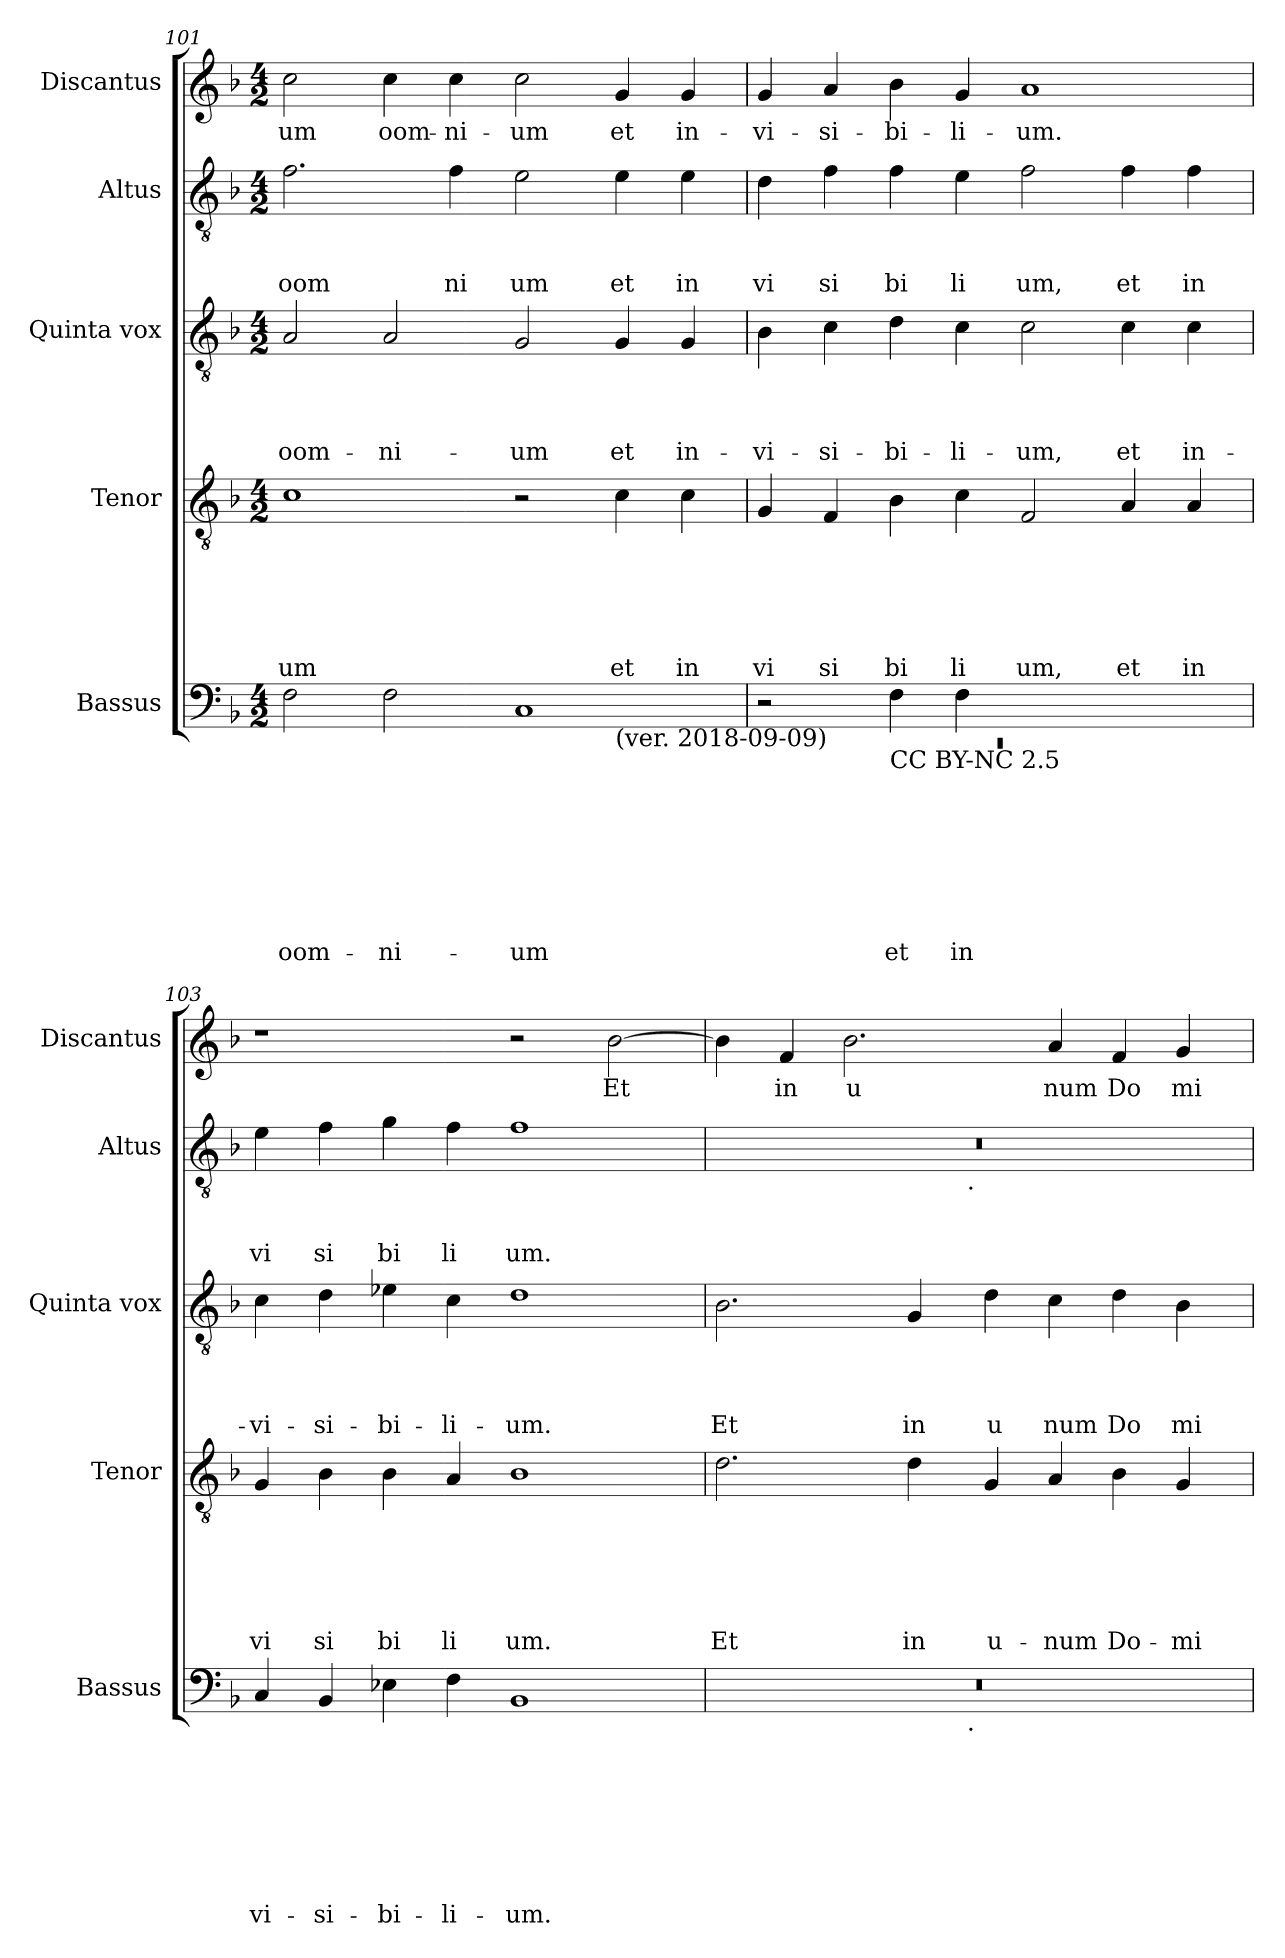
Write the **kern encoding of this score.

**kern	**text	**text	**text	**text	**text	**text	**text	**text	**kern	**text	**text	**text	**text	**text	**text	**kern	**text	**text	**text	**text	**kern	**text	**text	**text	**kern	**text
*part5	*part5	*part5	*part5	*part5	*part5	*part5	*part5	*part5	*part4	*part4	*part4	*part4	*part4	*part4	*part4	*part3	*part3	*part3	*part3	*part3	*part2	*part2	*part2	*part2	*part1	*part1
*staff5	*staff5	*staff5	*staff5	*staff5	*staff5	*staff5	*staff5	*staff5	*staff4	*staff4	*staff4	*staff4	*staff4	*staff4	*staff4	*staff3	*staff3	*staff3	*staff3	*staff3	*staff2	*staff2	*staff2	*staff2	*staff1	*staff1
*I"Bassus	*	*	*	*	*	*	*	*	*I"Tenor	*	*	*	*	*	*	*I"Quinta vox	*	*	*	*	*I"Altus	*	*	*	*I"Discantus	*
*I'Bassus	*	*	*	*	*	*	*	*	*I'Tenor	*	*	*	*	*	*	*I'Quinta vox	*	*	*	*	*I'Altus	*	*	*	*I'Discantus	*
*clefF4	*	*	*	*	*	*	*	*	*clefGv2	*	*	*	*	*	*	*clefGv2	*	*	*	*	*clefGv2	*	*	*	*clefG2	*
*ITrd-3c-5	*	*	*	*	*	*	*	*	*ITrd-3c-5	*	*	*	*	*	*	*	*	*	*	*	*ITrd-3c-5	*	*	*	*ITrd-3c-5	*
*k[b-e-]	*	*	*	*	*	*	*	*	*k[b-e-]	*	*	*	*	*	*	*k[b-]	*	*	*	*	*k[b-e-]	*	*	*	*k[b-e-]	*
*B-:	*	*	*	*	*	*	*	*	*B-:	*	*	*	*	*	*	*F:	*	*	*	*	*B-:	*	*	*	*B-:	*
*M4/2	*	*	*	*	*	*	*	*	*M4/2	*	*	*	*	*	*	*M4/2	*	*	*	*	*M4/2	*	*	*	*M4/2	*
=101	=101	=101	=101	=101	=101	=101	=101	=101	=101	=101	=101	=101	=101	=101	=101	=101	=101	=101	=101	=101	=101	=101	=101	=101	=101	=101
!	!	!	!	!	!	!	!	!LO:LY:b	!	!	!	!	!	!	!LO:LY:b	!	!	!	!	!LO:LY:b	!	!	!	!LO:LY:b	!	!LO:LY:b
*^	*	*	*	*	*	*	*	*	*	*	*	*	*	*	*	*	*	*	*	*	*	*	*	*	*	*
2B-\	1.ryy	.	.	.	.	.	.	.	oom-	1f	.	.	.	.	.	um	2A/	.	.	.	oom-	2.b-\	.	.	oom	2ff\	-um
!	!	!	!	!	!	!	!	!	!LO:LY:b	!	!	!	!	!	!	!	!	!	!	!	!LO:LY:b	!	!	!	!	!	!LO:LY:b
2B-\	.	.	.	.	.	.	.	.	-ni-	.	.	.	.	.	.	.	2A/	.	.	.	-ni-	.	.	.	.	4ff\	oom-
!	!	!	!	!	!	!	!	!	!	!	!	!	!	!	!	!	!	!	!	!	!	!	!	!	!LO:LY:b	!	!LO:LY:b
.	.	.	.	.	.	.	.	.	.	.	.	.	.	.	.	.	.	.	.	.	.	4b-\	.	.	ni	4ff\	-ni-
!	!	!	!	!	!	!	!	!	!LO:LY:b	!	!	!	!	!	!	!	!	!	!	!	!LO:LY:b	!	!	!	!LO:LY:b	!	!LO:LY:b
1F	.	.	.	.	.	.	.	.	-um	2r	.	.	.	.	.	.	2G/	.	.	.	-um	2a\	.	.	um	2ff\	-um
!	!LO:TX:b:t=(ver. 2018-09-09)	!	!	!	!	!	!	!	!	!	!	!	!	!	!	!	!	!	!	!	!	!	!	!	!	!	!
!	!	!	!	!	!	!	!	!	!	!	!	!	!	!	!	!LO:LY:b	!	!	!	!	!LO:LY:b	!	!	!	!LO:LY:b	!	!LO:LY:b
.	2ryy	.	.	.	.	.	.	.	.	4f\	.	.	.	.	.	et	4G/	.	.	.	et	4a\	.	.	et	4cc/	et
!	!	!	!	!	!	!	!	!	!	!	!	!	!	!	!	!LO:LY:b	!	!	!	!	!LO:LY:b	!	!	!	!LO:LY:b	!	!LO:LY:b
.	.	.	.	.	.	.	.	.	.	4f\	.	.	.	.	.	in	4G/	.	.	.	in-	4a\	.	.	in	4cc/	in-
=102	=102	=102	=102	=102	=102	=102	=102	=102	=102	=102	=102	=102	=102	=102	=102	=102	=102	=102	=102	=102	=102	=102	=102	=102	=102	=102	=102
!	!LO:N:vis=1	!	!	!	!	!	!	!	!	!	!	!	!	!	!	!LO:LY:b	!	!	!	!	!LO:LY:b	!	!	!	!LO:LY:b	!	!LO:LY:b
*	*^	*	*	*	*	*	*	*	*	*	*	*	*	*	*	*	*	*	*	*	*	*	*	*	*	*	*
0ryy	0rEE	2r	.	.	.	.	.	.	.	.	4c/	.	.	.	.	.	vi	4B-\	.	.	.	-vi-	4g\	.	.	vi	4cc/	-vi-
!	!	!	!	!	!	!	!	!	!	!	!	!	!	!	!	!	!LO:LY:b	!	!	!	!	!LO:LY:b	!	!	!	!LO:LY:b	!	!LO:LY:b
.	.	.	.	.	.	.	.	.	.	.	4B-/	.	.	.	.	.	si	4c\	.	.	.	-si-	4b-\	.	.	si	4dd/	-si-
!	!	!LO:TX:b:t=CC BY-NC 2.5	!	!	!	!	!	!	!	!	!	!	!	!	!	!	!	!	!	!	!	!	!	!	!	!	!	!
!	!	!	!	!	!	!	!	!	!	!LO:LY:b	!	!	!	!	!	!	!LO:LY:b	!	!	!	!	!LO:LY:b	!	!	!	!LO:LY:b	!	!LO:LY:b
.	.	4B-\	.	.	.	.	.	.	.	et	4e-\	.	.	.	.	.	bi	4d\	.	.	.	-bi-	4b-\	.	.	bi	4ee-\	-bi-
!	!	!	!	!	!	!	!	!	!	!LO:LY:b	!	!	!	!	!	!	!LO:LY:b	!	!	!	!	!LO:LY:b	!	!	!	!LO:LY:b	!	!LO:LY:b
.	.	4B-\	.	.	.	.	.	.	.	in-	4f\	.	.	.	.	.	li	4c\	.	.	.	-li-	4a\	.	.	li	4cc/	-li-
!	!	!	!	!	!	!	!	!	!	!	!	!	!	!	!	!	!LO:LY:b	!	!	!	!	!LO:LY:b	!	!	!	!LO:LY:b	!	!LO:LY:b
.	.	1ryy	.	.	.	.	.	.	.	.	2B-/	.	.	.	.	.	um,	2c\	.	.	.	-um,	2b-\	.	.	um,	1dd	-um.
!	!	!	!	!	!	!	!	!	!	!	!	!	!	!	!	!	!LO:LY:b	!	!	!	!	!LO:LY:b	!	!	!	!LO:LY:b	!	!
.	.	.	.	.	.	.	.	.	.	.	4d/	.	.	.	.	.	et	4c\	.	.	.	et	4b-\	.	.	et	.	.
!	!	!	!	!	!	!	!	!	!	!	!	!	!	!	!	!	!LO:LY:b	!	!	!	!	!LO:LY:b	!	!	!	!LO:LY:b	!	!
.	.	.	.	.	.	.	.	.	.	.	4d/	.	.	.	.	.	in	4c\	.	.	.	in-	4b-\	.	.	in	.	.
*v	*v	*v	*	*	*	*	*	*	*	*	*	*	*	*	*	*	*	*	*	*	*	*	*	*	*	*	*	*
=103	=103	=103	=103	=103	=103	=103	=103	=103	=103	=103	=103	=103	=103	=103	=103	=103	=103	=103	=103	=103	=103	=103	=103	=103	=103	=103
!	!	!	!	!	!	!	!	!LO:LY:b	!	!	!	!	!	!	!LO:LY:b	!	!	!	!	!LO:LY:b	!	!	!	!LO:LY:b	!	!
4F/	.	.	.	.	.	.	.	-vi-	4c/	.	.	.	.	.	vi	4c\	.	.	.	-vi-	4a\	.	.	vi	1r	.
!	!	!	!	!	!	!	!	!LO:LY:b	!	!	!	!	!	!	!LO:LY:b	!	!	!	!	!LO:LY:b	!	!	!	!LO:LY:b	!	!
4E-/	.	.	.	.	.	.	.	-si-	4e-\	.	.	.	.	.	si	4d\	.	.	.	-si-	4b-\	.	.	si	.	.
!	!	!	!	!	!	!	!	!LO:LY:b	!	!	!	!	!	!	!LO:LY:b	!	!	!	!	!LO:LY:b	!	!	!	!LO:LY:b	!	!
4A-X\	.	.	.	.	.	.	.	-bi-	4e-\	.	.	.	.	.	bi	4e-X\	.	.	.	-bi-	4cc\	.	.	bi	.	.
!	!	!	!	!	!	!	!	!LO:LY:b	!	!	!	!	!	!	!LO:LY:b	!	!	!	!	!LO:LY:b	!	!	!	!LO:LY:b	!	!
4B-\	.	.	.	.	.	.	.	-li-	4d/	.	.	.	.	.	li	4c\	.	.	.	-li-	4b-\	.	.	li	.	.
!	!	!	!	!	!	!	!	!LO:LY:b	!	!	!	!	!	!	!LO:LY:b	!	!	!	!	!LO:LY:b	!	!	!	!LO:LY:b	!	!
1E-	.	.	.	.	.	.	.	-um.	1e-	.	.	.	.	.	um.	1d	.	.	.	-um.	1b-	.	.	um.	2r	.
!	!	!	!	!	!	!	!	!	!	!	!	!	!	!	!	!	!	!	!	!	!	!	!	!	!	!LO:LY:b
.	.	.	.	.	.	.	.	.	.	.	.	.	.	.	.	.	.	.	.	.	.	.	.	.	[>2ee-\	Et
!!LO:PB:g=z
=104	=104	=104	=104	=104	=104	=104	=104	=104	=104	=104	=104	=104	=104	=104	=104	=104	=104	=104	=104	=104	=104	=104	=104	=104	=104	=104
!	!	!	!	!	!	!	!	!	!	!	!	!	!	!	!LO:LY:b	!	!	!	!	!LO:LY:b	!	!	!	!	!	!
*^	*	*	*	*	*	*	*	*	*	*	*	*	*	*	*	*	*	*	*	*	*^	*	*	*	*	*
0r	2ryy	.	.	.	.	.	.	.	.	2.g\	.	.	.	.	.	Et	2.B-\	.	.	.	Et	0r	2ryy	.	.	.	4ee-\]	.
!	!	!	!	!	!	!	!	!	!	!	!	!	!	!	!	!	!	!	!	!	!	!	!	!	!	!	!	!LO:LY:b
.	.	.	.	.	.	.	.	.	.	.	.	.	.	.	.	.	.	.	.	.	.	.	.	.	.	.	4b-/	in
!	!	!	!	!	!	!	!	!	!	!	!	!	!	!	!	!	!	!	!	!	!	!	!	!	!	!	!	!LO:LY:b
.	4...ryy	.	.	.	.	.	.	.	.	.	.	.	.	.	.	.	.	.	.	.	.	.	4...ryy	.	.	.	2.ee-\	u
!	!	!	!	!	!	!	!	!	!	!	!	!	!	!	!	!LO:LY:b	!	!	!	!	!LO:LY:b	!	!	!	!	!	!	!
.	.	.	.	.	.	.	.	.	.	4g\	.	.	.	.	.	in	4G/	.	.	.	in	.	.	.	.	.	.	.
!	!	!	!	!	!	!	!	!	!	!	!	!	!	!	!	!	!	!	!	!	!	!	!LO:TX:b:t=.	!	!	!	!	!
!	!LO:TX:b:t=.	!	!	!	!	!	!	!	!	!	!	!	!	!	!	!	!	!	!	!	!	!	!	!	!	!	!	!
.	1ryy	.	.	.	.	.	.	.	.	.	.	.	.	.	.	.	.	.	.	.	.	.	1ryy	.	.	.	.	.
!	!	!	!	!	!	!	!	!	!	!	!	!	!	!	!	!LO:LY:b	!	!	!	!	!LO:LY:b	!	!	!	!	!	!	!
.	.	.	.	.	.	.	.	.	.	4c/	.	.	.	.	.	u-	4d\	.	.	.	u	.	.	.	.	.	.	.
!	!	!	!	!	!	!	!	!	!	!	!	!	!	!	!	!LO:LY:b	!	!	!	!	!LO:LY:b	!	!	!	!	!	!	!LO:LY:b
.	.	.	.	.	.	.	.	.	.	4d/	.	.	.	.	.	-num	4c\	.	.	.	num	.	.	.	.	.	4dd/	num
!	!	!	!	!	!	!	!	!	!	!	!	!	!	!	!	!LO:LY:b	!	!	!	!	!LO:LY:b	!	!	!	!	!	!	!LO:LY:b
.	.	.	.	.	.	.	.	.	.	4e-\	.	.	.	.	.	Do-	4d\	.	.	.	Do	.	.	.	.	.	4b-/	Do
!	!	!	!	!	!	!	!	!	!	!	!	!	!	!	!	!LO:LY:b	!	!	!	!	!LO:LY:b	!	!	!	!	!	!	!LO:LY:b
.	.	.	.	.	.	.	.	.	.	4c/	.	.	.	.	.	-mi-	4B-\	.	.	.	mi	.	.	.	.	.	4cc/	mi
.	32ryy	.	.	.	.	.	.	.	.	.	.	.	.	.	.	.	.	.	.	.	.	.	32ryy	.	.	.	.	.
*v	*v	*	*	*	*	*	*	*	*	*	*	*	*	*	*	*	*	*	*	*	*	*v	*v	*	*	*	*	*
=	=	=	=	=	=	=	=	=	=	=	=	=	=	=	=	=	=	=	=	=	=	=	=	=	=	=
*-	*-	*-	*-	*-	*-	*-	*-	*-	*-	*-	*-	*-	*-	*-	*-	*-	*-	*-	*-	*-	*-	*-	*-	*-	*-	*-
